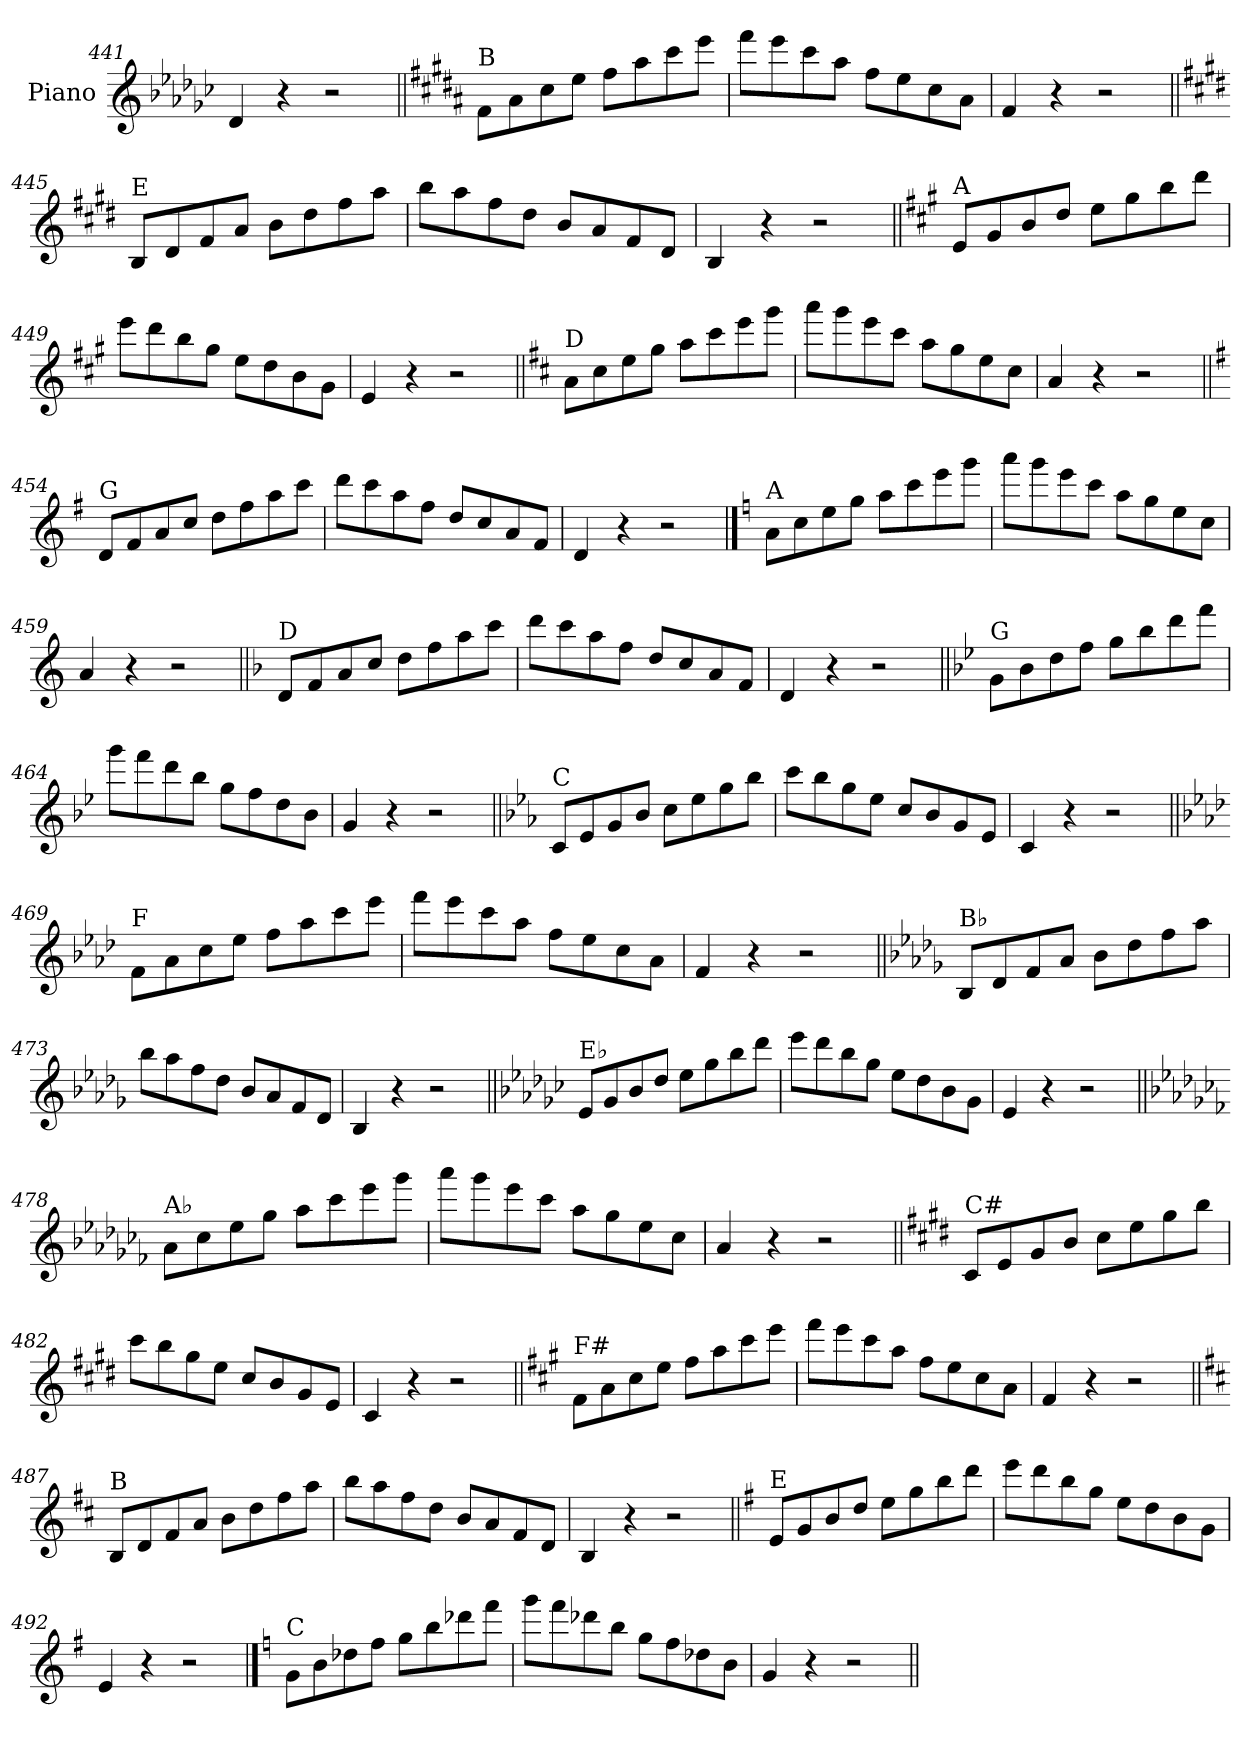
**kern
*part1
*staff1
*I"Piano
*I'Pno.
*clefG2
*k[b-e-a-d-g-c-]
=441
4d-/
4r
2r
=442||
*k[f#c#g#d#a#]
!LO:TX:a:t=B
8f#\L
8a#\
8cc#\
8ee\J
8ff#\L
8aa#\
8ccc#\
8eee\J
=443
8fff#\L
8eee\
8ccc#\
8aa#\J
8ff#\L
8ee\
8cc#\
8a#\J
=444
4f#/
4r
2r
!!LO:LB:g=z
=445||
*k[f#c#g#d#]
!LO:TX:a:t=E
8B/L
8d#/
8f#/
8a/J
8b\L
8dd#\
8ff#\
8aa\J
=446
8bb\L
8aa\
8ff#\
8dd#\J
8b/L
8a/
8f#/
8d#/J
=447
4B/
4r
2r
=448||
*k[f#c#g#]
!LO:TX:a:t=A
8e/L
8g#/
8b/
8dd/J
8ee\L
8gg#\
8bb\
8ddd\J
=449
8eee\L
8ddd\
8bb\
8gg#\J
8ee\L
8dd\
8b\
8g#\J
=450
4e/
4r
2r
!!LO:LB:g=z
=451||
*k[f#c#]
!LO:TX:a:t=D
8a\L
8cc#\
8ee\
8gg\J
8aa\L
8ccc#\
8eee\
8ggg\J
=452
8aaa\L
8ggg\
8eee\
8ccc#\J
8aa\L
8gg\
8ee\
8cc#\J
=453
4a/
4r
2r
=454||
*k[f#]
!LO:TX:a:t=G
8d/L
8f#/
8a/
8cc/J
8dd\L
8ff#\
8aa\
8ccc\J
=455
8ddd\L
8ccc\
8aa\
8ff#\J
8dd/L
8cc/
8a/
8f#/J
=456
4d/
4r
2r
!!LO:PB:g=z
==457
*k[]
!LO:TX:a:t=A
8a\L
8cc\
8ee\
8gg\J
8aa\L
8ccc\
8eee\
8ggg\J
=458
8aaa\L
8ggg\
8eee\
8ccc\J
8aa\L
8gg\
8ee\
8cc\J
=459
4a/
4r
2r
=460||
*k[b-]
!LO:TX:a:t=D
8d/L
8f/
8a/
8cc/J
8dd\L
8ff\
8aa\
8ccc\J
=461
8ddd\L
8ccc\
8aa\
8ff\J
8dd/L
8cc/
8a/
8f/J
=462
4d/
4r
2r
!!LO:LB:g=z
=463||
*k[b-e-]
!LO:TX:a:t=G
8g\L
8b-\
8dd\
8ff\J
8gg\L
8bb-\
8ddd\
8fff\J
=464
8ggg\L
8fff\
8ddd\
8bb-\J
8gg\L
8ff\
8dd\
8b-\J
=465
4g/
4r
2r
=466||
*k[b-e-a-]
!LO:TX:a:t=C
8c/L
8e-/
8g/
8b-/J
8cc\L
8ee-\
8gg\
8bb-\J
=467
8ccc\L
8bb-\
8gg\
8ee-\J
8cc/L
8b-/
8g/
8e-/J
=468
4c/
4r
2r
!!LO:LB:g=z
=469||
*k[b-e-a-d-]
!LO:TX:a:t=F
8f\L
8a-\
8cc\
8ee-\J
8ff\L
8aa-\
8ccc\
8eee-\J
=470
8fff\L
8eee-\
8ccc\
8aa-\J
8ff\L
8ee-\
8cc\
8a-\J
=471
4f/
4r
2r
=472||
*k[b-e-a-d-g-]
!LO:TX:a:t=B♭
8B-/L
8d-/
8f/
8a-/J
8b-\L
8dd-\
8ff\
8aa-\J
=473
8bb-\L
8aa-\
8ff\
8dd-\J
8b-/L
8a-/
8f/
8d-/J
=474
4B-/
4r
2r
!!LO:LB:g=z
=475||
*k[b-e-a-d-g-c-]
!LO:TX:a:t=E♭
8e-/L
8g-/
8b-/
8dd-/J
8ee-\L
8gg-\
8bb-\
8ddd-\J
=476
8eee-\L
8ddd-\
8bb-\
8gg-\J
8ee-\L
8dd-\
8b-\
8g-\J
=477
4e-/
4r
2r
=478||
*k[b-e-a-d-g-c-f-]
!LO:TX:a:t=A♭
8a-\L
8cc-\
8ee-\
8gg-\J
8aa-\L
8ccc-\
8eee-\
8ggg-\J
=479
8aaa-\L
8ggg-\
8eee-\
8ccc-\J
8aa-\L
8gg-\
8ee-\
8cc-\J
=480
4a-/
4r
2r
!!LO:LB:g=z
=481||
*k[f#c#g#d#]
!LO:TX:a:t=C#
8c#/L
8e/
8g#/
8b/J
8cc#\L
8ee\
8gg#\
8bb\J
=482
8ccc#\L
8bb\
8gg#\
8ee\J
8cc#/L
8b/
8g#/
8e/J
=483
4c#/
4r
2r
=484||
*k[f#c#g#]
!LO:TX:a:t=F#
8f#\L
8a\
8cc#\
8ee\J
8ff#\L
8aa\
8ccc#\
8eee\J
=485
8fff#\L
8eee\
8ccc#\
8aa\J
8ff#\L
8ee\
8cc#\
8a\J
=486
4f#/
4r
2r
!!LO:LB:g=z
=487||
*k[f#c#]
!LO:TX:a:t=B
8B/L
8d/
8f#/
8a/J
8b\L
8dd\
8ff#\
8aa\J
=488
8bb\L
8aa\
8ff#\
8dd\J
8b/L
8a/
8f#/
8d/J
=489
4B/
4r
2r
=490||
*k[f#]
!LO:TX:a:t=E
8e/L
8g/
8b/
8dd/J
8ee\L
8gg\
8bb\
8ddd\J
=491
8eee\L
8ddd\
8bb\
8gg\J
8ee\L
8dd\
8b\
8g\J
=492
4e/
4r
2r
!!LO:PB:g=z
==493
*k[]
!LO:TX:a:t=C
8g\L
8b\
8dd-X\
8ff\J
8gg\L
8bb\
8ddd-X\
8fff\J
=494
8ggg\L
8fff\
8ddd-X\
8bb\J
8gg\L
8ff\
8dd-X\
8b\J
=495
4g/
4r
2r
=||
*-
